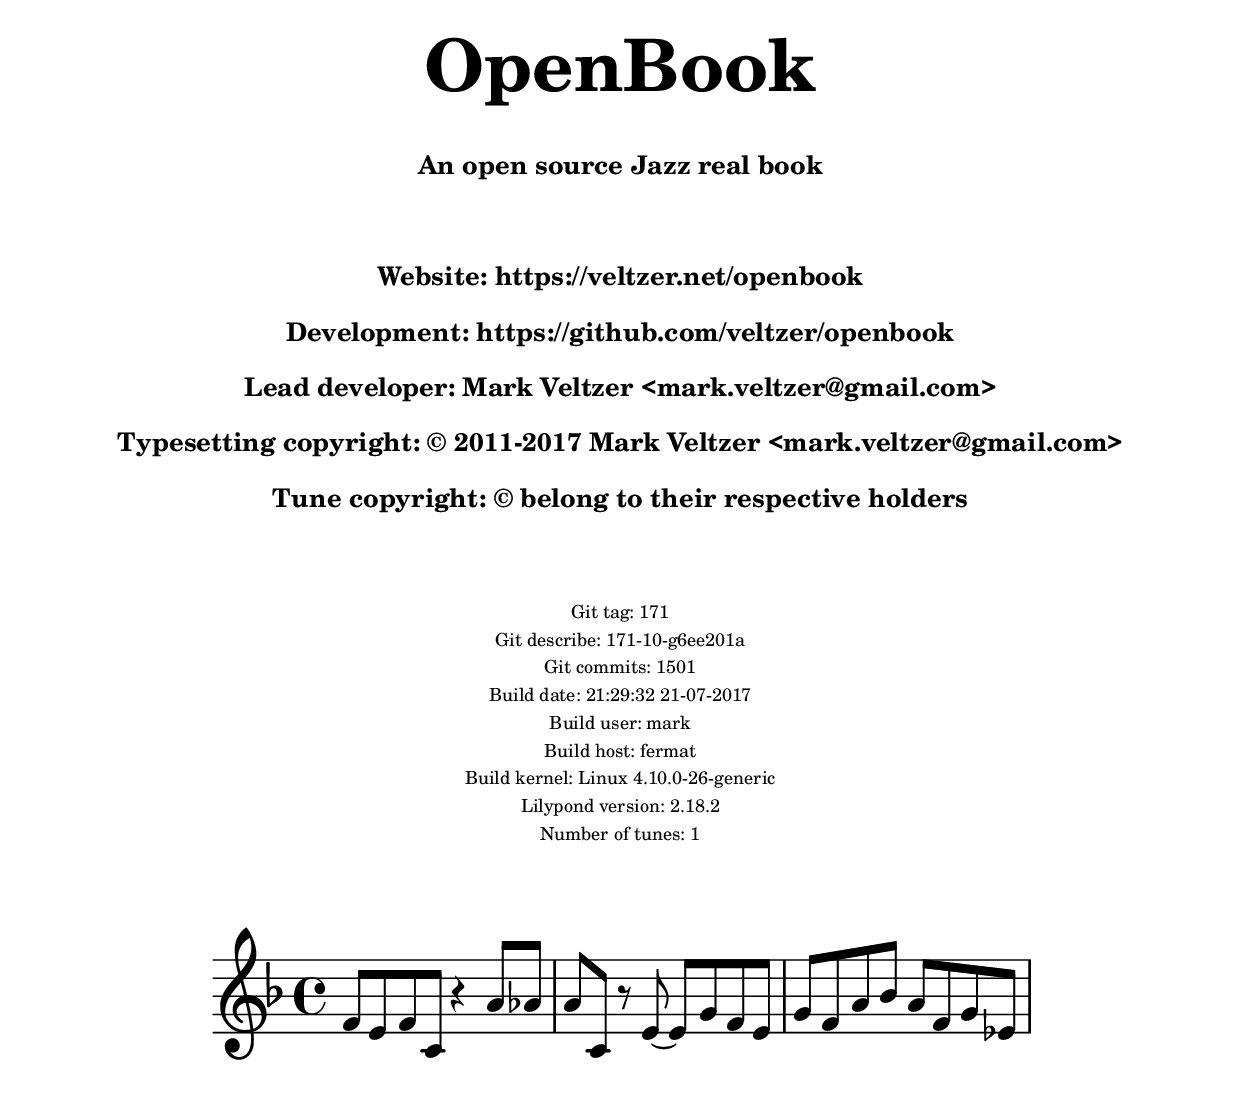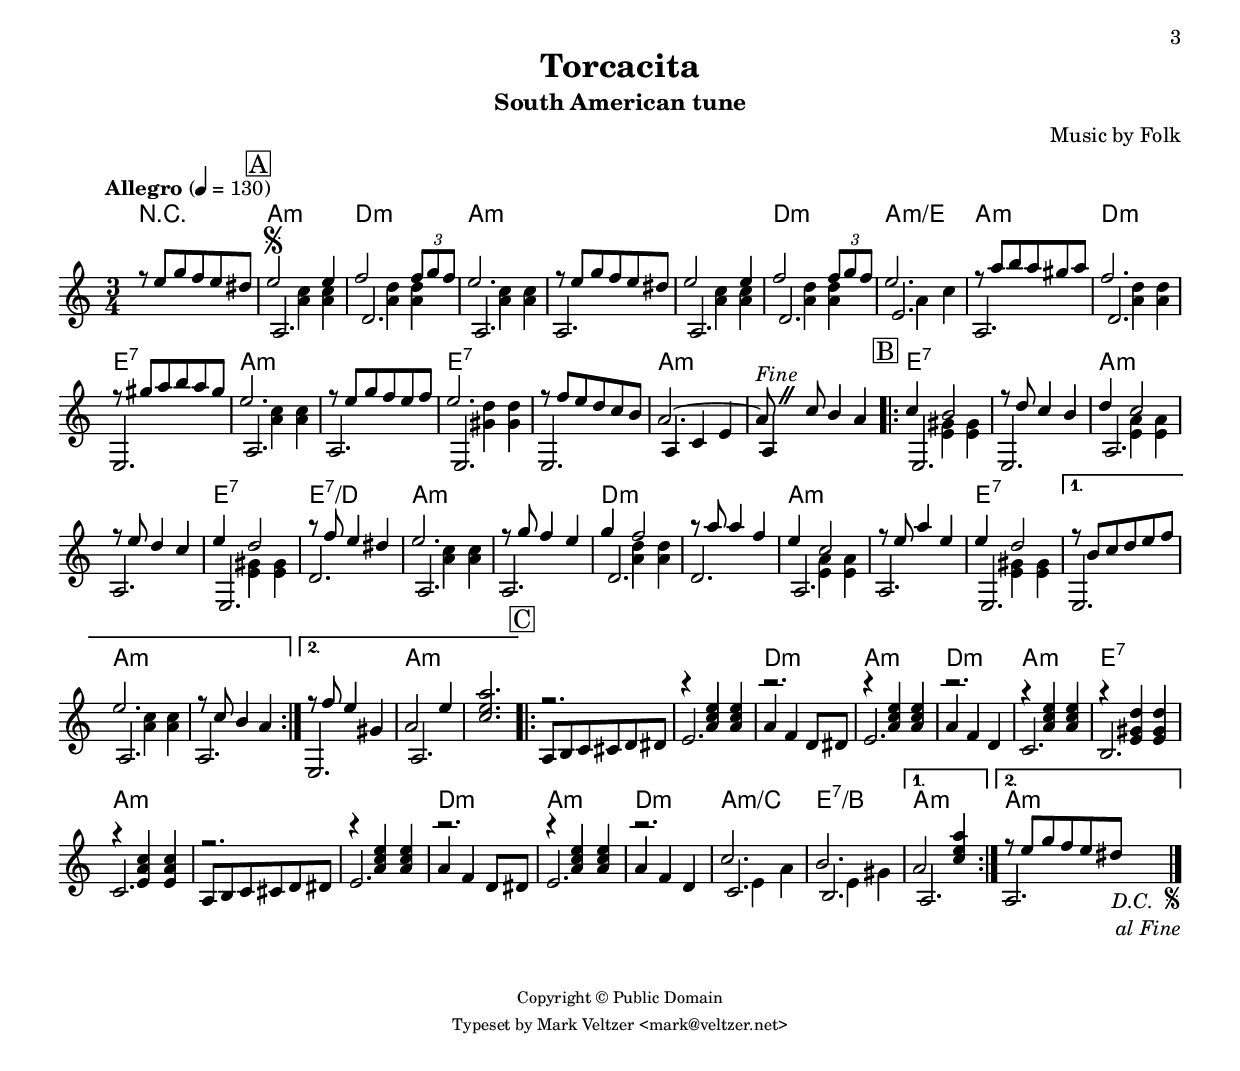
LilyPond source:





% lets emit the definitions

% end verbatim - this comment is a hack to prevent texinfo.tex
% from choking on non-European UTF-8 subsets

% this version tag will keep me compiling only on this version of lilypond.
%=====================================================================

\version "2.18.2"

% lets define a variable to hold the formatted build date (man 3 strftime):
%date=#(strftime "%T %d-%m-%Y" (localtime (current-time)))
%lilypond_version=#(lilypond-version)

% setting instruments for midi generation (bah - this doesn't work...)
%=====================================================================
%\set ChordNames.midiInstrument = #"acoustic grand"
%\set Staff.midiInstrument = #"flute"
%\set PianoStaff.instrumentName = #"acoustic grand"
% do not show chords unless they change...
%\set chordChanges = ##t

% number of staffs per page (this does not work because of my breaks)
%\paper {
%	system-count = #7
%}

\paper {
%% reduce spaces between systems and the bottom (taken from the lilypond
%% documentation and found the relevant variable)
%% the result of this is that I can fit 8 single staffs in one page
%% which is ideal for Jazz (think 32 bar divided into 8 lines of 4 bars each...).
%% I should really only apply this thing for Jazz tunes but that is a TODO item.
%% default is 4\mm - 3 already causes 8 staffs to take 2 pages
	between-system-padding = 2\mm
%% default is 20\mm
%% between-system-space = 16\mm
%% ragged-last-bottom = ##f
%% ragged-bottom = ##f

%% make lilypond increase the distance of the footer from the bottom of the page
%% it seems that if you don't do something like this you're going to have
%% a real problem seeing the footer in postscript printing....
%%bottom-margin = 2.5\cm

%% from /usr/share/lilypond/2.12.3/ly/titling-init.ly
%% to stop lilypond from printing footers...
	oddFooterMarkup = \markup {}

%% prevent lilypond from printing the headers...

	scoreTitleMarkup = \markup {}
	bookTitleMarkup = \markup {}
}
\layout {
%% don't have the fist line indented
	indent = 0.0 \cm
%% don't know what this is (taken from Laurent Martelli...)
%%textheight = 1.5\cm

	\context {
		\Score
	%% change the size of the text fonts
	%%\override LyricText #'font-family = #'typewriter
		\override LyricText #'font-size = #'-2

	%% set the style of the chords to Jazz - I don't see this making any effect
		\override ChordName #'style = #'jazz
	%%\override ChordName #'word-space = #2

	%% set the chord size and font
	%%\override ChordName #'font-series = #'bold
	%%\override ChordName #'font-family = #'roman
	%%\override ChordName #'font-size = #-1

	%% don't show bar numbers (for jazz it makes it too cluttery)
		\remove "Bar_number_engraver"
	}
}
% reduce the font size (taken from the lilypond info documentation, default is 20)
#(set-global-staff-size 17.82)

% There is no need to set the paper size to a4 since it is the default.
% make lilypond use paper of size a4 (Is this the default ?!?)
%#(set-default-paper-size "a4")
%)

% Don't have textedit:// links for every note in the pdf file.
% This reduces the size of the pdf by a lot
\pointAndClickOff

% chord related matters
myChordDefinitions={
	<c ees ges bes des' fes' aes'>-\markup \super {7alt}
	<c e g bes f'>-\markup \super {7sus}
	<c e g bes d f'>-\markup \super {9sus}
	<c e g f'>-\markup \super {sus}
	<c ees ges bes>-\markup { "m" \super { "7 " \flat "5" } }
	<c ees ges beses>-\markup { "dim" \super { "7" } }
	<c ees ges>-\markup { "dim" }
%%<c e g b>-\markup { "maj7" }
	<c e gis bes d'>-\markup { \super { "9 " \sharp "5" } }
	<c e g bes d' a'>-\markup \super {13}
	<c e g bes d' fis'>-\markup { \super { "9 " \sharp "11" } }
}
myChordExceptions=#(append
	(sequential-music-to-chord-exceptions myChordDefinitions #t)
	ignatzekExceptions
)

% some macros to be reused all over
% =====================================================================
myBreak=\break
% do line breaks really matter?
myEndLine=\break
%myEndLine={}
myEndLineVoltaNotLast={}
myEndLineVoltaLast=\break
myEndLineVolta=\break
partBar=\bar "||"
endBar=\bar "|."
startBar=\bar ".|"
startRepeat=\bar "|:"
endRepeat=\bar ":|"
startTune={}
endTune=\bar "|."
myFakeEndLine={}
mySegno=\mark \markup { \musicglyph #"scripts.segno" }
myCoda=\mark \markup { \musicglyph #"scripts.coda" }

% some functions to be reused all over
% =====================================================================
% A wrapper for section markers that allows us to control their formatting

% You can have a circle instead of a box using:
% \mark \markup { \circle #mark }
myMark =
#(define-music-function
	(parser location mark)
	(markup?)
	#{
	\mark \markup { \box #mark }
	#})
myWordMark =
#(define-music-function
	(parser location mark)
	(markup?)
	#{
	\mark \markup { \box #mark }
	#})
% grace that does appoggiatura
%\grace $notes
myGrace = #(define-music-function (parser location notes) (ly:music?) #{ \appoggiatura $notes #})
% grace that does nothing
%myGrace = #(define-music-function (parser location notes) (ly:music?) #{ #})

% this is a macro that * really * breaks lines. You don't really need this since a regular \break will work
% AS LONG AS you have the '\remove Bar_engraver' enabled...
hardBreak={ \bar "" \break }
% a macro to make vertical space
verticalSpace=\markup { \null }

% macros to help in parenthesizing chords
% see the playground area for openbook and http://lilypond.1069038.n5.nabble.com/Parenthesizing-chord-names-td44370.html
#(define (left-parenthesis-ignatzek-chord-names in-pitches bass inversion context) (markup #:line ("(" (ignatzek-chord-names in-pitches bass inversion context))))
#(define (right-parenthesis-ignatzek-chord-names in-pitches bass inversion context) (markup #:line ((ignatzek-chord-names in-pitches bass inversion context) ")")))
#(define (parenthesis-ignatzek-chord-names in-pitches bass inversion context) (markup #:line ("(" (ignatzek-chord-names in-pitches bass inversion context) ")")))
LPC = { \once \set chordNameFunction = #left-parenthesis-ignatzek-chord-names }
RPC = { \once \set chordNameFunction = #right-parenthesis-ignatzek-chord-names }
OPC = { \once \set chordNameFunction = #parenthesis-ignatzek-chord-names }

% some macros for marking parts of jazz tunes
% =====================================================================
startSong={}
% If we want endings of parts to be denoted by anything we need
% to find a smarter function that this since this will tend
% to make other things disapper (repeat markings etc)
%endSong=\bar "|."
endSong={}
startPart={}
% If we want endings of parts to be denoted by anything we need
% to find a smarter function that this since this will tend
% to make other things disapper (repeat markings etc)
% endPart=\bar "||"
endPart={}
startChords={
%% this causes chords that do not change to disappear...
	\set chordChanges = ##t
%% use my own chord exceptions
	\set chordNameExceptions = #myChordExceptions
}
endChords={}


% lets always include guitar definitions
\include "predefined-guitar-fretboards.ly"

% book header
%\book {
%% this is the title page
	\bookpart {
		\markup {
			\column {
				\null
				\null
				\null
				\null
				\null
				\null
				\null
				\null
				\null
				\null
				\fill-line { \fontsize #11 \bold "OpenBook" }
				\null
				\null
				\fill-line { \larger \larger \bold "An open source Jazz real book" }
				\null
				\null
				\null
				\fill-line {
					\huge \bold \concat {
						"Website: "
						\with-url #"https://veltzer.net/openbook" https://veltzer.net/openbook
					}
				}
				\null
				\fill-line {
					\huge \bold \concat {
						"Development: "
						\with-url #"https://github.com/veltzer/openbook" https://github.com/veltzer/openbook
					}
				}
				\null
				\fill-line {
					\huge \bold \concat {
						"Lead developer: Mark Veltzer "
						"<" \with-url #"mailto:mark.veltzer@gmail.com" mark.veltzer@gmail.com ">"
					}
				}
				\null
				\fill-line {
					\huge \bold \concat {
						"Typesetting copyright: © 2011-"
						2017
						" Mark Veltzer "
						"<" \with-url #"mailto:mark.veltzer@gmail.com" mark.veltzer@gmail.com ">"
					}
				}
				\null
				\fill-line { \huge \bold "Tune copyright: © belong to their respective holders" }
				\null
				\null
				\null
				\fill-line { \small "Git tag: 171" }
				\fill-line { \small "Git describe: 171-10-g6ee201a" }
				\fill-line { \small "Git commits: 1501" }
				\fill-line { \small "Build date: 21:29:32 21-07-2017" }
				\fill-line { \small "Build user: mark" }
				\fill-line { \small "Build host: fermat" }
				\fill-line { \small "Build kernel: Linux 4.10.0-26-generic" }
				\fill-line { \small "Lilypond version: 2.18.2" }
				\fill-line { \small "Number of tunes: 1" }
				\null
				\null
				\null
			}
		}
		\score {
			<<
				\new Staff="Melody" {
					\new Voice="Voice"
					\relative c' {
						\time 4/4
						\key f \major
						\set fontSize = #-3
						f8 e f c r4 a'8 aes | a c, r e~ e g f e | g f a bes a f g ees
					}
				}
			>>
			\layout {
				#(layout-set-staff-size 35)
				indent = 2.6\cm
			}
		}
	}

\markuplist \table-of-contents
\pageBreak

% from here everything needs to go into a loop

% include anything the user wants before the bookpart starts



PartChords=\chordmode {
	\startSong
	\startChords

%% there is no need to worry about which instrument plays the chords
%% since they will not be heard...

	r2. |

	a:m | d:m | a2.*2:m | \myFakeEndLine
	a2.:m | d:m | a:m/e | a:m | \myFakeEndLine
	d:m | e:7 | a2.*2:m | \myFakeEndLine
	e:7 | a:m | \myFakeEndLine

	\repeat volta 2 {
		e2.*2:7 | a:m | \myFakeEndLine
		e2.:7 | e:7/d | a2.*2:m | \myFakeEndLine
		d:m | a:m | \myFakeEndLine
		e2.:7 |
	} \alternative {
		{ e2.:7 | a2.*2:m | }
		{ e2.:7 | a2.*2:m | }
	} \myFakeEndLine

	\repeat volta 2 {
		a2.*2:m | d2.:m | a:m | \myFakeEndLine
		d:m | a:m | e:7 | a:m | \myFakeEndLine
		a2.*2:m | d2.:m | a:m | \myFakeEndLine
		d:m | a:m/c | e:7/b |
	} \alternative {
		{ a:m | }
		{ a:m | }
	} \myFakeEndLine

	\endChords
	\endSong
}

PartHighVoice=\relative c' {

	\tempo "Allegro" 4 = 130
	\time 3/4
	\key c \major

%% this is to let lily know that this is voice one
	\voiceOne

	r8 e' g f e dis |

	\myMark "A"
	e2\segno e4 | f2 \tuplet 3/2 {f8 g f} | e2. | r8 e g f e dis | \myFakeEndLine
	e2 e4 | f2 \tuplet 3/2 {f8 g f} | e2. | r8 a b a gis a | \myFakeEndLine
	f2. | r8 gis a b a gis | e2. | r8 e g f e f | \myFakeEndLine
	e2. | r8 f e d c b | a2. ~ | a8-\markup { \italic "Fine" }
	\override BreathingSign.text = \markup {
		\musicglyph #"scripts.caesura.straight"
	}
	\breathe
	c b4 a | \myFakeEndLine

	\myMark "B"
	\repeat volta 2 {
		c4 b2 | r8 d c4 b | d c2 | r8 e d4 c | \myFakeEndLine
		e d2 | r8 f e4 dis | e2. | r8 g f4 e | \myFakeEndLine
		g f2 | r8 a a4 f | e c2 | r8 e a4 e | \myFakeEndLine
		e d2 |
	} \alternative {
		{ r8 b c d e f | e2. | r8 c b4 a | }
		{ r8 f' e4 gis, | a2 e'4 | <c e a>2. | }
	} \myFakeEndLine

	\myMark "C"
	\repeat volta 2 {
		r2. | r4 <a c e> <a c e> | r2. | r4 <a c e> <a c e> | \myFakeEndLine
		r2. | r4 <a c e> <a c e> | r4 <e gis d'> <e gis d'> | r4 <e a c> <e a c> | \myFakeEndLine
		r2. | r4 <a c e> <a c e> | r2. | r4 <a c e> <a c e> | \myFakeEndLine
		r2. | c | b |
	} \alternative {
		{ a2 <c e a>4 | }
		{ r8 e g f e dis_\markup {
			\center-column {
				\line
				{ \italic "D.C. "
				\tiny \raise #1
				\musicglyph #"scripts.segno"
				}
				\italic " al Fine"
			}
		} | }
	} \myFakeEndLine

	\endTune
}

PartMidVoice=\relative c' {
	\time 3/4

%% this is to let lily know that this is voice one
	\voiceTwo

	s2. |

	s4 <a' c> <a c> | s <a d> <a d> | s <a c> <a c> | s2. |
	s4 <a c> <a c> | s <a d> <a d> | s a c | s2. |
	s4 <a d> <a d> | s2. | s4 <a c> <a c> | s2. |
	s4 <gis d'> <gis d'> | s2. | s | s |

	\repeat volta 2 {
		s4 <e gis> <e gis> | s2. | s4 <e a> <e a> | s2. |
		s4 <e gis> <e gis> | s2. | s4 <a c> <a c> | s2. |
		s4 <a d> <a d> | s2. | s4 <e a> <e a> | s2. |
		s4 <e gis> <e gis> |
	} \alternative {
		{ s2. | s4 <a c> <a c> | s2. | }
		{ s2. | s2. | s2. | }
	}

	\repeat volta 2 {
		s2. | s2. | s2. | s2. |
		s2. | s2. | s2. | s2. |
		s2. | s2. | s2. | s2. |
		s2. | s4 e a | s e gis |
	} \alternative {
		{ s2. | }
		{ s2. | }
	}
}

PartLowVoice=\relative c' {
	\time 3/4

%% this is to let lily know that this is voice one
	\voiceThree

	s2. |

	a2. | d | a | a |
	a | d | e | a, |
	d | e, | a | a |
	e | e | a4 c e | a, s s |

	\repeat volta 2 {
		e2. | e | a | a |
		e | d' | a | a |
		d | d | a | a |
		e |
	} \alternative {
		{ e | a | a | }
		{ e | a | s | }
	}

	\repeat volta 2 {
		a8 b c cis d dis | e2. | a4 f d8 dis | e2. |
		a4 f d | c2. | b | c |
		a8 b c cis d dis | e2. | a4 f d8 dis | e2. |
		a4 f d | c2. | b |
	} \alternative {
		{ a | }
		{ a | }
	}
}



\bookpart {

% this causes the variables to be defined...











% now play with the variables that depend on language



% calculate the tag line


% calculate the typesetby




\tocItem \markup "Torcacita / Folk"





% taken from "/usr/share/lilypond/2.12.3/ly/titling-init.ly"
\markup {
	\column {
		\override #'(baseline-skip . 3.5)
		\column {
			\huge \larger \bold
			\fill-line { \larger "Torcacita" }
			\fill-line { \large \smaller \bold \larger "South American tune" }
			\fill-line {
				""
				"Music by Folk"
			}
			\fill-line {
				""
			}
		}
	}
}
\noPageBreak






% score for printing
\score {
	<<
		\new ChordNames="Partchords" \PartChords
		\new Staff="Melody" <<
			\new Voice="highvoice" \PartHighVoice
			\new Voice="midvoice" \PartMidVoice
			\new Voice="lowvoice" \PartLowVoice
		>>
	>>
	\layout {
	}
}


\noPageBreak
\markup \column {
%% just a little space
	\null
	\fill-line {
		\smaller \smaller { "Copyright © Public Domain" }
	}
	\fill-line {
		\smaller \smaller { "Typeset by Mark Veltzer <mark@veltzer.net>" }
	}
}



}


% book footer
%}
